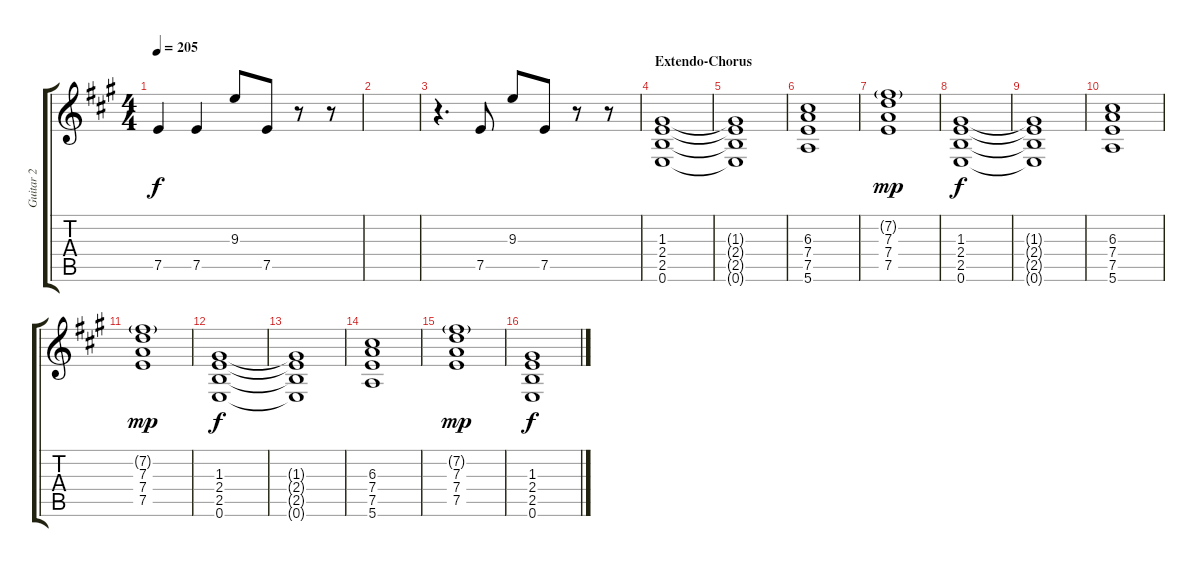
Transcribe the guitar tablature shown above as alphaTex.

\track ("Guitar 2" "Guitar 2") {instrument distortionguitar}
\staff {score tabs}
\tuning (E4 B3 G3 D3 A2 E2) {hide}
\ts (4 4)
\tempo 205
\clef g2
\ks a
7.5.4{dy f} 7.5.4 9.3.8 7.5.8 r.8 r.8 |
|
r.4{d} 7.5.8 9.3.8 7.5.8 r.8 r.8 |
\section ("" "Extendo-Chorus")
(1.3 2.4 2.5 0.6).1{instrument distortionguitar} |
(1.3{t} 2.4{t} 2.5{t} 0.6{t}).1 |
(6.3 7.4 7.5 5.6).1 |
(7.2{g} 7.3 7.4 7.5).1{dy mp} |
(1.3 2.4 2.5 0.6).1{dy f instrument distortionguitar} |
(1.3{t} 2.4{t} 2.5{t} 0.6{t}).1 |
(6.3 7.4 7.5 5.6).1 |
(7.2{g} 7.3 7.4 7.5).1{dy mp} |
(1.3 2.4 2.5 0.6).1{dy f instrument distortionguitar} |
(1.3{t} 2.4{t} 2.5{t} 0.6{t}).1 |
(6.3 7.4 7.5 5.6).1 |
(7.2{g} 7.3 7.4 7.5).1{dy mp} |
(1.3 2.4 2.5 0.6).1{dy f instrument distortionguitar}
